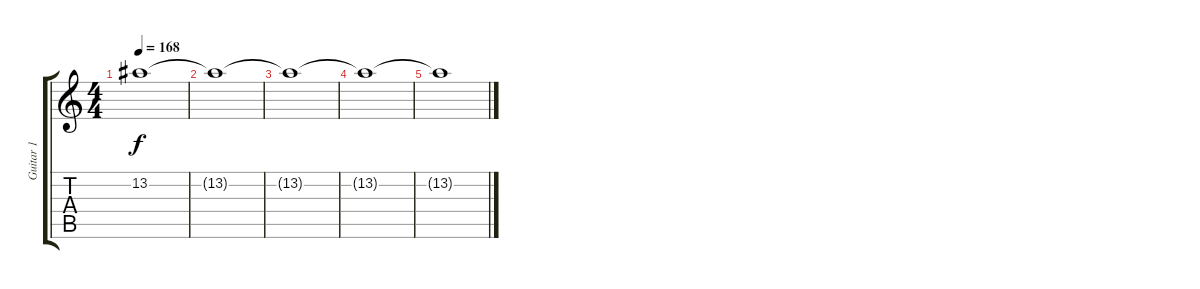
\track ("Guitar 1" "Guitar 1") {instrument distortionguitar}
\staff {score tabs}
\tuning (D4 A3 F3 C3 G2 C2) {hide}
\ts (4 4)
\tempo 168
\clef g2
\ks c
13.2{t}.1{dy f} |
13.2{t}.1 |
13.2{t}.1 |
13.2{t}.1 |
13.2{t}.1
